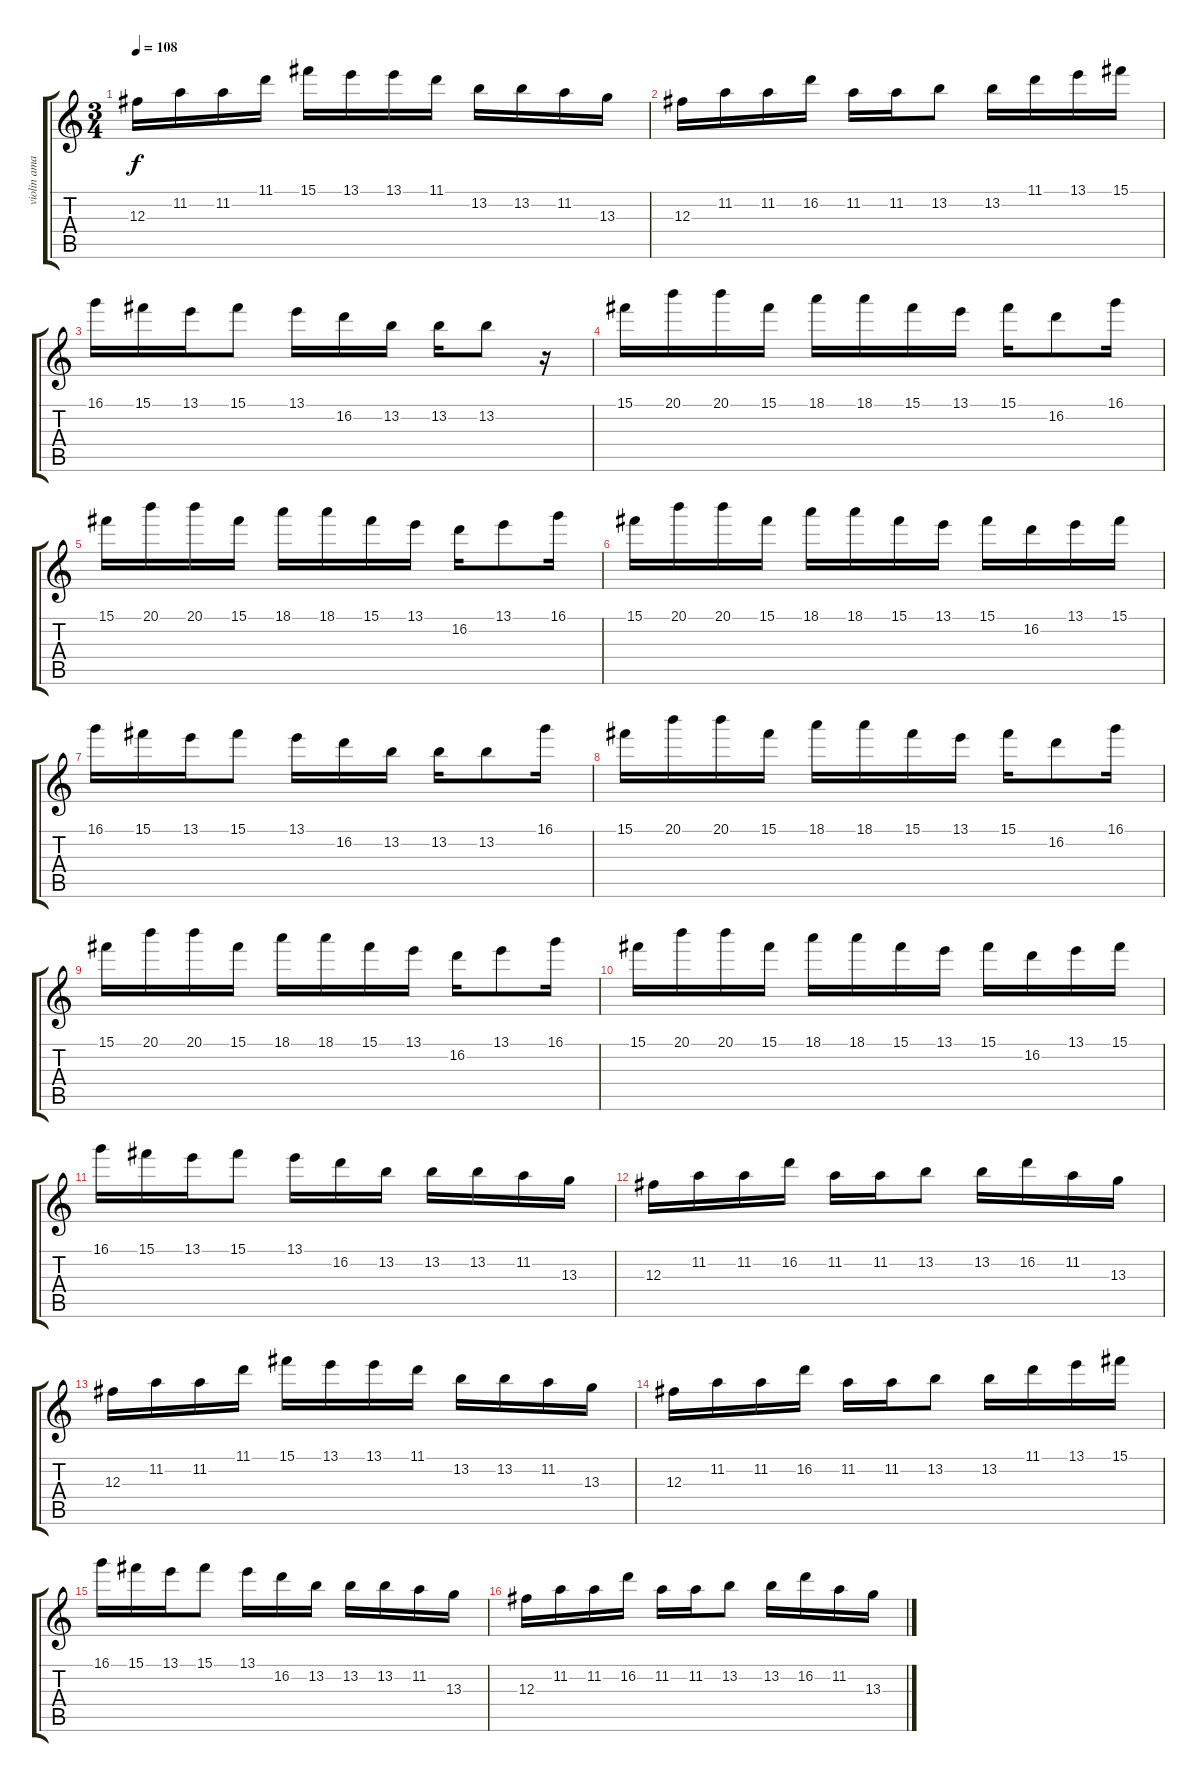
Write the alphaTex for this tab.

\track ("violin amagado" "violin ama") {instrument overdrivenguitar}
\staff {score tabs}
\tuning (Eb4 Bb3 Gb3 Db3 Ab2 Eb2) {hide}
\ts (3 4)
\tempo 108
\clef g2
\ks c
12.3.16{dy f} 11.2.16 11.2.16 11.1.16 15.1.16 13.1.16 13.1.16 11.1.16 13.2.16 13.2.16 11.2.16 13.3.16 |
12.3.16 11.2.16 11.2.16 16.2.16 11.2.16 11.2.16 13.2.8 13.2.16 11.1.16 13.1.16 15.1.16 |
16.1.16 15.1.16 13.1.16 15.1.8 13.1.16 16.2.16 13.2.16 13.2.16 13.2.8 r.16 |
15.1.16 20.1.16 20.1.16 15.1.16 18.1.16 18.1.16 15.1.16 13.1.16 15.1.16 16.2.8 16.1.16 |
15.1.16 20.1.16 20.1.16 15.1.16 18.1.16 18.1.16 15.1.16 13.1.16 16.2.16 13.1.8 16.1.16 |
15.1.16 20.1.16 20.1.16 15.1.16 18.1.16 18.1.16 15.1.16 13.1.16 15.1.16 16.2.16 13.1.16 15.1.16 |
16.1.16 15.1.16 13.1.16 15.1.8 13.1.16 16.2.16 13.2.16 13.2.16 13.2.8 16.1.16 |
15.1.16 20.1.16 20.1.16 15.1.16 18.1.16 18.1.16 15.1.16 13.1.16 15.1.16 16.2.8 16.1.16 |
15.1.16 20.1.16 20.1.16 15.1.16 18.1.16 18.1.16 15.1.16 13.1.16 16.2.16 13.1.8 16.1.16 |
15.1.16 20.1.16 20.1.16 15.1.16 18.1.16 18.1.16 15.1.16 13.1.16 15.1.16 16.2.16 13.1.16 15.1.16 |
16.1.16 15.1.16 13.1.16 15.1.8 13.1.16 16.2.16 13.2.16 13.2.16 13.2.16 11.2.16 13.3.16 |
12.3.16 11.2.16 11.2.16 16.2.16 11.2.16 11.2.16 13.2.8 13.2.16 16.2.16 11.2.16 13.3.16 |
12.3.16 11.2.16 11.2.16 11.1.16 15.1.16 13.1.16 13.1.16 11.1.16 13.2.16 13.2.16 11.2.16 13.3.16 |
12.3.16 11.2.16 11.2.16 16.2.16 11.2.16 11.2.16 13.2.8 13.2.16 11.1.16 13.1.16 15.1.16 |
16.1.16 15.1.16 13.1.16 15.1.8 13.1.16 16.2.16 13.2.16 13.2.16 13.2.16 11.2.16 13.3.16 |
12.3.16 11.2.16 11.2.16 16.2.16 11.2.16 11.2.16 13.2.8 13.2.16 16.2.16 11.2.16 13.3.16
